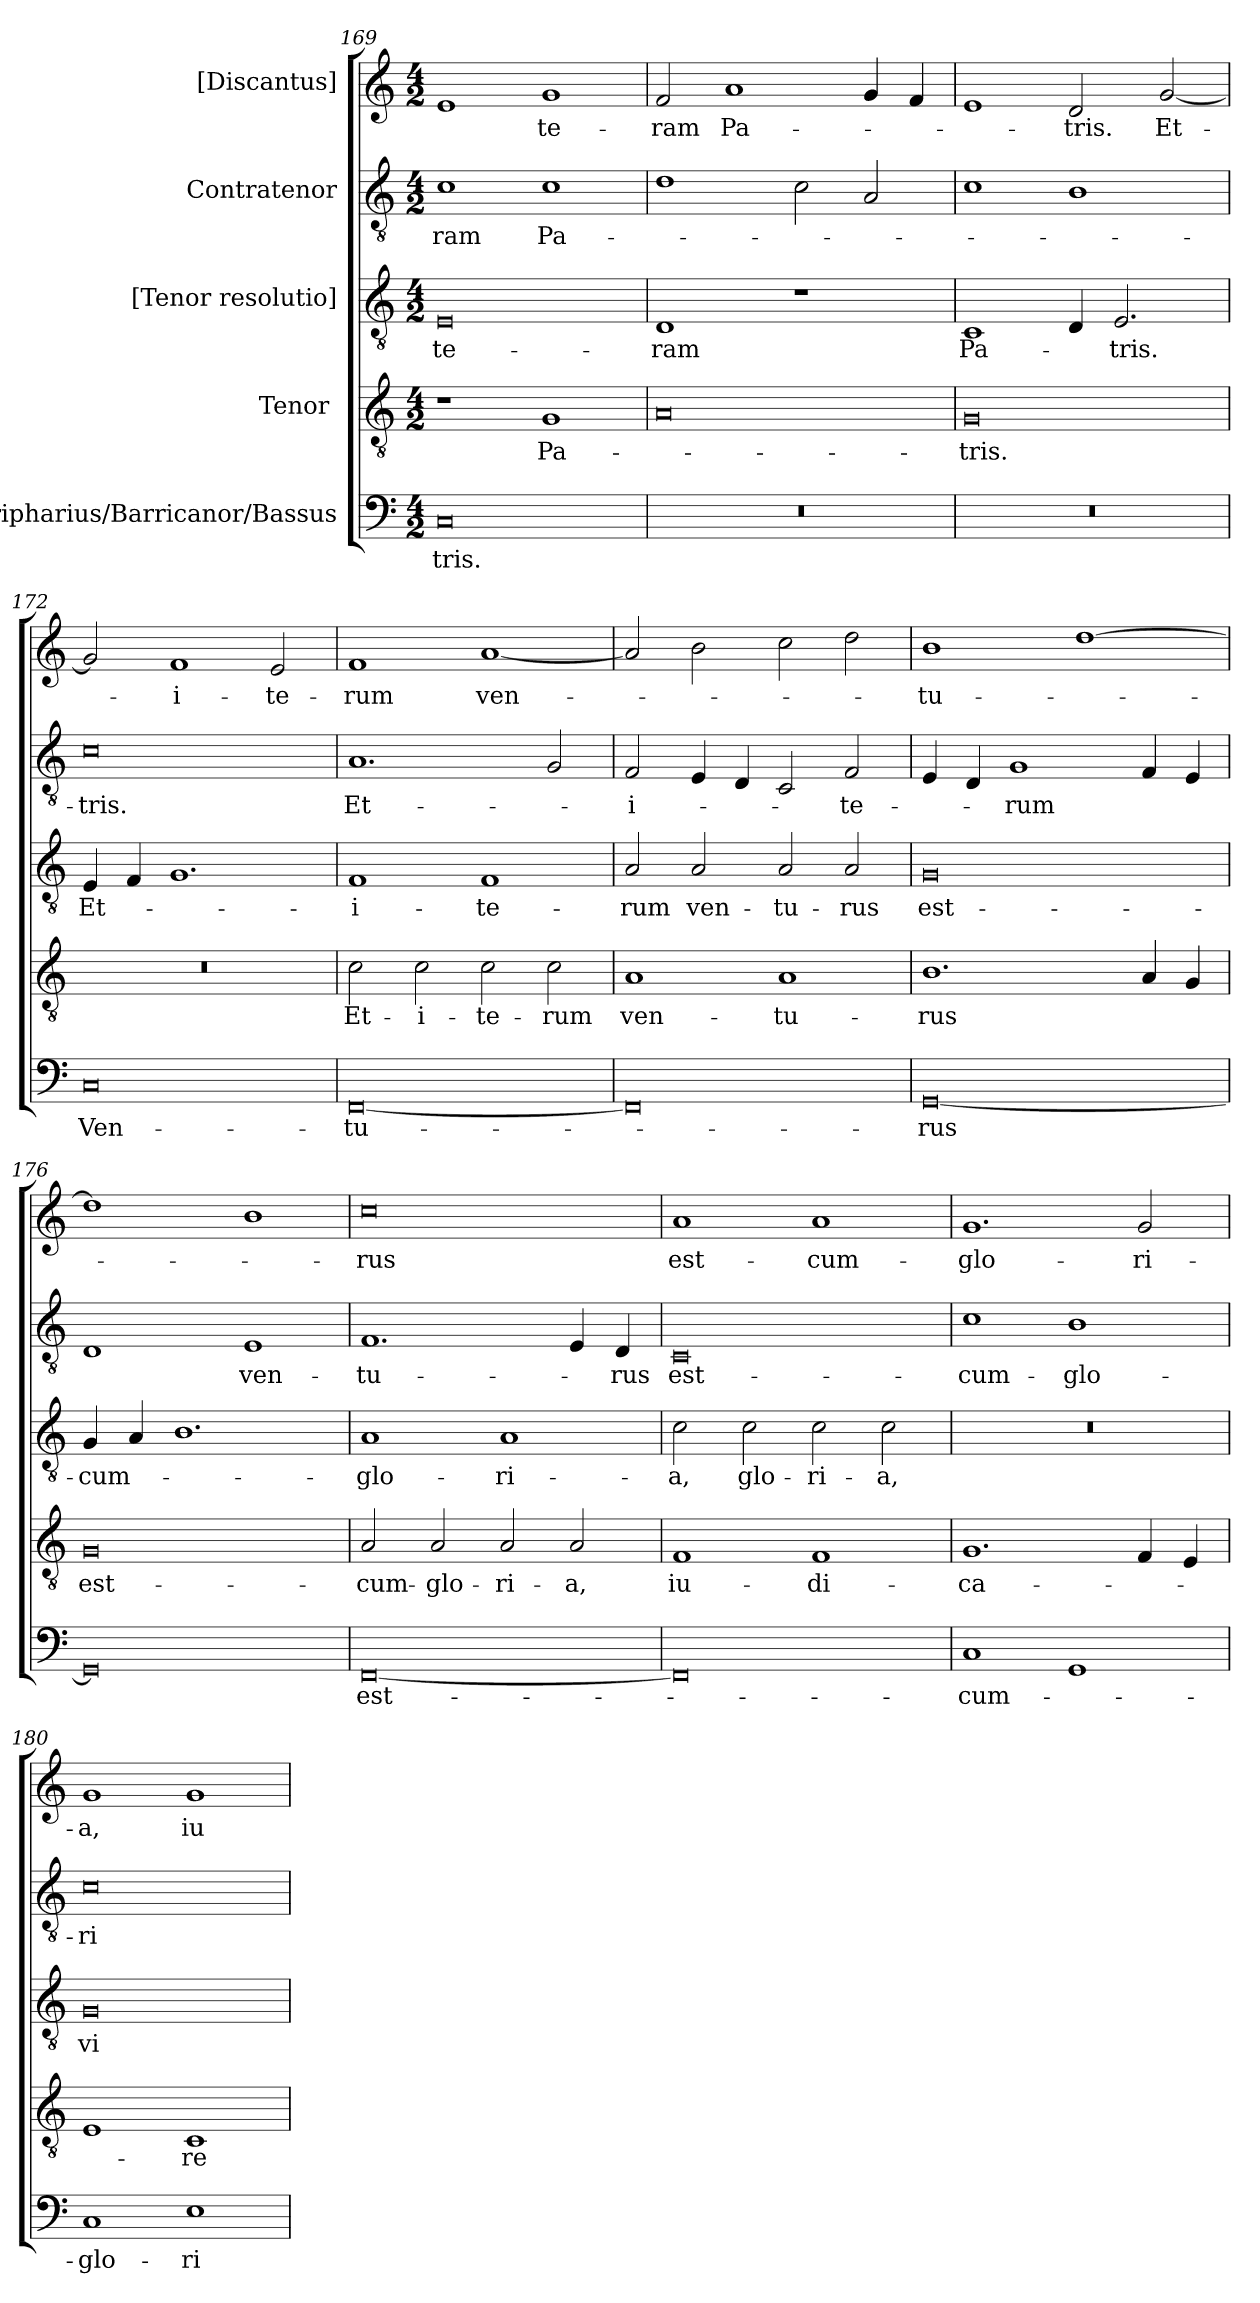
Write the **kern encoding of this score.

**kern	**text	**kern	**text	**kern	**text	**kern	**text	**kern	**text
*part5	*part5	*part4	*part4	*part3	*part3	*part2	*part2	*part1	*part1
*staff5	*staff5	*staff4	*staff4	*staff3	*staff3	*staff2	*staff2	*staff1	*staff1
*I"Barripharius/Barricanor/Bassus	*	*I"Tenor [2]	*	*I"[Tenor resolutio]	*	*I"Contratenor	*	*I"[Discantus]	*
*clefF4	*	*clefGv2	*	*clefGv2	*	*clefGv2	*	*clefG2	*
*k[]	*	*k[]	*	*k[]	*	*k[]	*	*k[]	*
*M4/2	*	*M4/2	*	*M4/2	*	*M4/2	*	*M4/2	*
=169	=169	=169	=169	=169	=169	=169	=169	=169	=169
0C/	-tris.	1r	.	0E/	-te-	1c\	-ram	1e/	.
.	.	1G/	Pa-	.	.	1c\	Pa-	1g/	-te-
=170	=170	=170	=170	=170	=170	=170	=170	=170	=170
0r	.	0A/	.	1D/	-ram	1d\	.	2f/	-ram
.	.	.	.	.	.	.	.	1a/	Pa-
.	.	.	.	1r	.	2c\	.	.	.
.	.	.	.	.	.	2A/	.	4g/	.
.	.	.	.	.	.	.	.	4f/	.
=171	=171	=171	=171	=171	=171	=171	=171	=171	=171
0r	.	0G/	-tris.	1C/	Pa-	1c\	.	1e/	.
.	.	.	.	4D/	.	1B\	.	2d/	-tris.
.	.	.	.	2.E/	-tris.	.	.	.	.
.	.	.	.	.	.	.	.	[2g/	Et-
=172	=172	=172	=172	=172	=172	=172	=172	=172	=172
0C/	Ven-	0r	.	4E/	Et-	0c\	-tris.	2g/]	.
.	.	.	.	4F/	.	.	.	.	.
.	.	.	.	1.G/	.	.	.	1f/	i-
.	.	.	.	.	.	.	.	2e/	-te-
=173	=173	=173	=173	=173	=173	=173	=173	=173	=173
[0FF/	-tu-	2c\	Et-	1F/	i-	1.A/	Et-	1f/	-rum
.	.	2c\	i-	.	.	.	.	.	.
.	.	2c\	-te-	1F/	-te-	.	.	[1a/	ven-
.	.	2c\	-rum	.	.	2G/	.	.	.
=174	=174	=174	=174	=174	=174	=174	=174	=174	=174
0FF/]	.	1A/	ven-	2A/	-rum	2F/	i-	2a/]	.
.	.	.	.	2A/	ven-	4E/	.	2b\	.
.	.	.	.	.	.	4D/	.	.	.
.	.	1A/	-tu-	2A/	-tu-	2C/	.	2cc\	.
.	.	.	.	2A/	-rus	2F/	-te-	2dd\	.
=175	=175	=175	=175	=175	=175	=175	=175	=175	=175
[0GG/	-rus	1.B\	-rus	0G/	est-	4E/	.	1b\	-tu-
.	.	.	.	.	.	4D/	.	.	.
.	.	.	.	.	.	1G/	-rum	.	.
.	.	.	.	.	.	.	.	[1dd\	.
.	.	4A/	.	.	.	4F/	.	.	.
.	.	4G/	.	.	.	4E/	.	.	.
=176	=176	=176	=176	=176	=176	=176	=176	=176	=176
0GG/]	.	0G/	est-	4G/	cum-	1D/	.	1dd\]	.
.	.	.	.	4A/	.	.	.	.	.
.	.	.	.	1.B\	.	.	.	.	.
.	.	.	.	.	.	1E/	ven-	1b\	.
=177	=177	=177	=177	=177	=177	=177	=177	=177	=177
[0FF/	est-	2A/	cum-	1A/	glo-	1.F/	-tu-	0cc\	-rus
.	.	2A/	glo-	.	.	.	.	.	.
.	.	2A/	-ri-	1A/	-ri-	.	.	.	.
.	.	2A/	-a,	.	.	4E/	.	.	.
.	.	.	.	.	.	4D/	-rus	.	.
=178	=178	=178	=178	=178	=178	=178	=178	=178	=178
0FF/]	.	1F/	iu-	2c\	-a,	0C/	est-	1a/	est-
.	.	.	.	2c\	glo-	.	.	.	.
.	.	1F/	-di-	2c\	-ri-	.	.	1a/	cum-
.	.	.	.	2c\	-a,	.	.	.	.
=179	=179	=179	=179	=179	=179	=179	=179	=179	=179
1C/	cum-	1.G/	-ca-	0r	.	1c\	cum-	1.g/	glo-
1GG/	.	.	.	.	.	1B\	glo-	.	.
.	.	4F/	.	.	.	.	.	2g/	-ri-
.	.	4E/	.	.	.	.	.	.	.
=180	=180	=180	=180	=180	=180	=180	=180	=180	=180
1C/	glo-	1E/	.	0G/	vi-	0c\	-ri-	1g/	-a,
1E\	-ri-	1C/	-re	.	.	.	.	1g/	iu-
=	=	=	=	=	=	=	=	=	=
*-	*-	*-	*-	*-	*-	*-	*-	*-	*-
